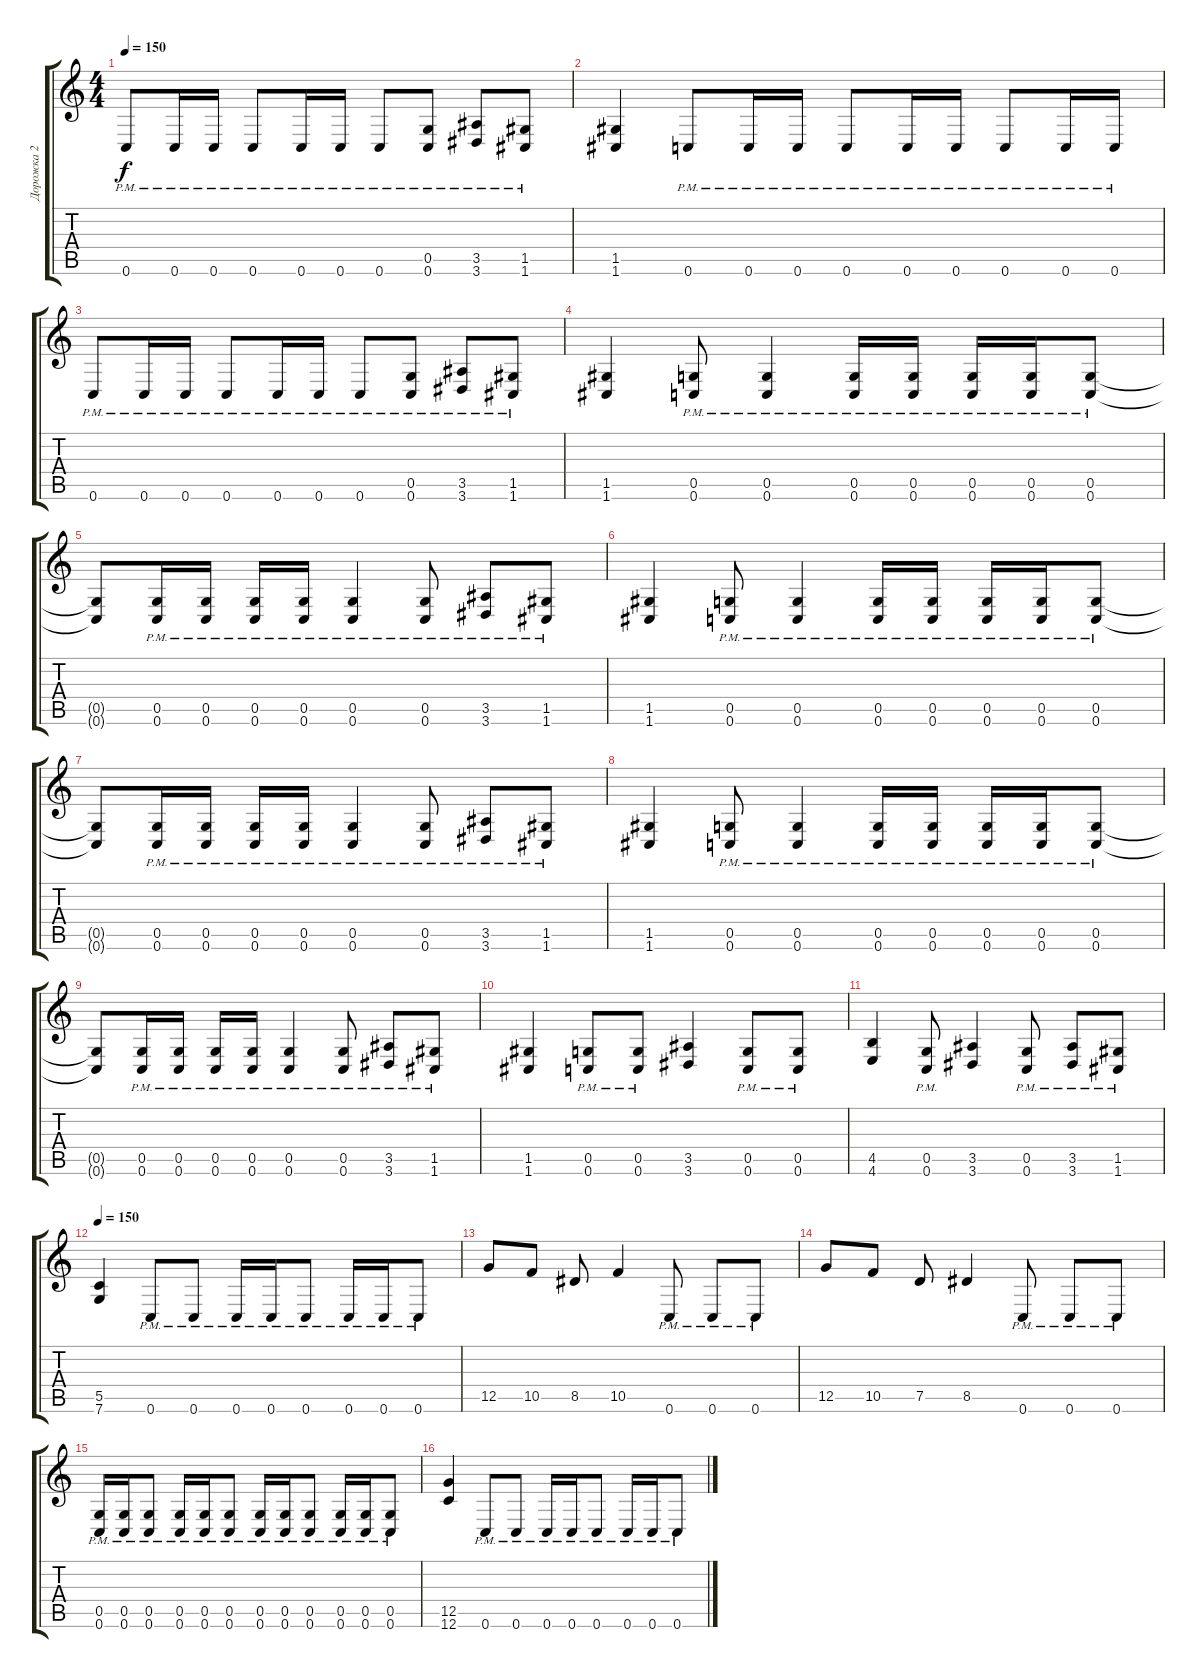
\track ("Дорожка 2" "Дорожка 2") {instrument overdrivenguitar}
\staff {score tabs}
\tuning (D4 A3 F3 C3 G2 C2) {hide}
\ts (4 4)
\tempo 150
\clef g2
\ks c
0.6{pm}.8{dy f} 0.6{pm}.16 0.6{pm}.16 0.6{pm}.8 0.6{pm}.16 0.6{pm}.16 0.6{pm}.8 (0.5{pm} 0.6{pm}).8 (3.5{pm} 3.6{pm}).8 (1.5{pm} 1.6{pm}).8 |
(1.5 1.6).4 0.6{pm}.8 0.6{pm}.16 0.6{pm}.16 0.6{pm}.8 0.6{pm}.16 0.6{pm}.16 0.6{pm}.8 0.6{pm}.16 0.6{pm}.16 |
0.6{pm}.8 0.6{pm}.16 0.6{pm}.16 0.6{pm}.8 0.6{pm}.16 0.6{pm}.16 0.6{pm}.8 (0.5{pm} 0.6{pm}).8 (3.5{pm} 3.6{pm}).8 (1.5{pm} 1.6{pm}).8 |
(1.5 1.6).4 (0.5{pm} 0.6{pm}).8 (0.5{pm} 0.6{pm}).4 (0.5{pm} 0.6{pm}).16 (0.5{pm} 0.6{pm}).16 (0.5{pm} 0.6{pm}).16 (0.5{pm} 0.6{pm}).16 (0.5{pm} 0.6{pm}).8 |
(0.5{t} 0.6{t}).8 (0.5{pm} 0.6{pm}).16 (0.5{pm} 0.6{pm}).16 (0.5{pm} 0.6{pm}).16 (0.5{pm} 0.6{pm}).16 (0.5{pm} 0.6{pm}).4 (0.5{pm} 0.6{pm}).8 (3.5{pm} 3.6{pm}).8 (1.5{pm} 1.6{pm}).8 |
(1.5 1.6).4 (0.5{pm} 0.6{pm}).8 (0.5{pm} 0.6{pm}).4 (0.5{pm} 0.6{pm}).16 (0.5{pm} 0.6{pm}).16 (0.5{pm} 0.6{pm}).16 (0.5{pm} 0.6{pm}).16 (0.5{pm} 0.6{pm}).8 |
(0.5{t} 0.6{t}).8 (0.5{pm} 0.6{pm}).16 (0.5{pm} 0.6{pm}).16 (0.5{pm} 0.6{pm}).16 (0.5{pm} 0.6{pm}).16 (0.5{pm} 0.6{pm}).4 (0.5{pm} 0.6{pm}).8 (3.5{pm} 3.6{pm}).8 (1.5{pm} 1.6{pm}).8 |
(1.5 1.6).4 (0.5{pm} 0.6{pm}).8 (0.5{pm} 0.6{pm}).4 (0.5{pm} 0.6{pm}).16 (0.5{pm} 0.6{pm}).16 (0.5{pm} 0.6{pm}).16 (0.5{pm} 0.6{pm}).16 (0.5{pm} 0.6{pm}).8 |
(0.5{t} 0.6{t}).8 (0.5{pm} 0.6{pm}).16 (0.5{pm} 0.6{pm}).16 (0.5{pm} 0.6{pm}).16 (0.5{pm} 0.6{pm}).16 (0.5{pm} 0.6{pm}).4 (0.5{pm} 0.6{pm}).8 (3.5{pm} 3.6{pm}).8 (1.5{pm} 1.6{pm}).8 |
(1.5 1.6).4 (0.5{pm} 0.6{pm}).8 (0.5{pm} 0.6{pm}).8 (3.5 3.6).4 (0.5{pm} 0.6{pm}).8 (0.5{pm} 0.6{pm}).8 |
(4.5 4.6).4 (0.5{pm} 0.6{pm}).8 (3.5 3.6).4 (0.5{pm} 0.6{pm}).8 (3.5{pm} 3.6{pm}).8 (1.5{pm} 1.6{pm}).8 |
\tempo 150
(5.5 7.6).4 0.6{pm}.8 0.6{pm}.8 0.6{pm}.16 0.6{pm}.16 0.6{pm}.8 0.6{pm}.16 0.6{pm}.16 0.6{pm}.8 |
12.5.8 10.5.8 8.5.8 10.5.4 0.6{pm}.8 0.6{pm}.8 0.6{pm}.8 |
12.5.8 10.5.8 7.5.8 8.5.4 0.6{pm}.8 0.6{pm}.8 0.6{pm}.8 |
(0.5{pm} 0.6{pm}).16 (0.5{pm} 0.6{pm}).16 (0.5{pm} 0.6{pm}).8 (0.5{pm} 0.6{pm}).16 (0.5{pm} 0.6{pm}).16 (0.5{pm} 0.6{pm}).8 (0.5{pm} 0.6{pm}).16 (0.5{pm} 0.6{pm}).16 (0.5{pm} 0.6{pm}).8 (0.5{pm} 0.6{pm}).16 (0.5{pm} 0.6{pm}).16 (0.5{pm} 0.6{pm}).8 |
(12.5 12.6).4 0.6{pm}.8 0.6{pm}.8 0.6{pm}.16 0.6{pm}.16 0.6{pm}.8 0.6{pm}.16 0.6{pm}.16 0.6{pm}.8
